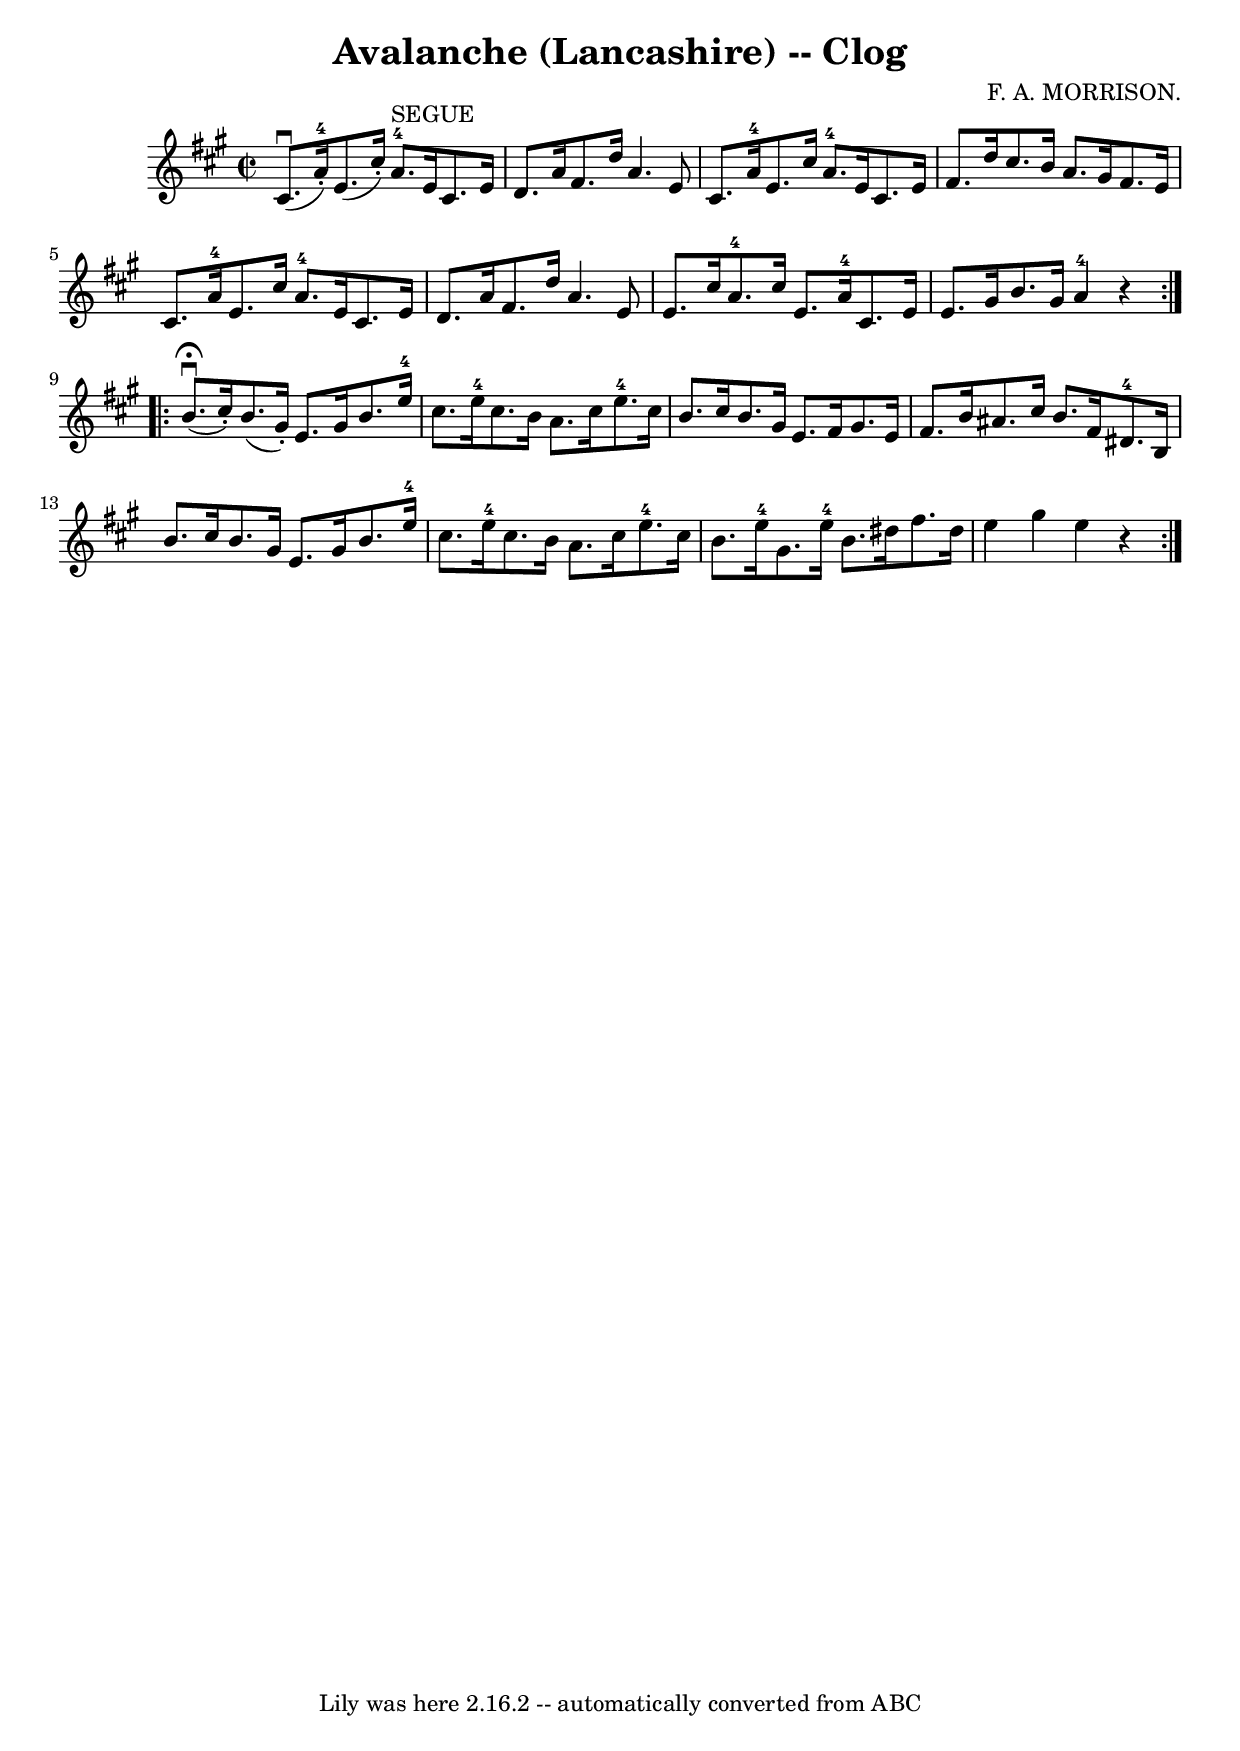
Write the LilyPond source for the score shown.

\version "2.7.40"
\include "Mammoth.ily"
\header {
	book = "Ryan's Mammoth Collection"
	composer = "F. A. MORRISON."
	crossRefNumber = "1"
	footnotes = "\\\\158 943"
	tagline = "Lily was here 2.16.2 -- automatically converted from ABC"
	title = "Avalanche (Lancashire) -- Clog"
}
voicedefault =  {
\set Score.defaultBarType = "empty"

\repeat volta 2 {
\override Staff.TimeSignature #'style = #'C
 \time 2/2 \key a \major cis'8.^\downbow(a'16-4-.) e'8. (
cis''16 -.) a'8.-4^"SEGUE" e'16 cis'8. e'16    |
   
d'8. a'16 fis'8. d''16 a'4. e'8    |
 cis'8. a'16 
-4 e'8. cis''16 a'8.-4 e'16 cis'8. e'16    |
   
fis'8. d''16 cis''8. b'16 a'8. gis'16 fis'8. e'16    
|
 cis'8. a'16-4 e'8. cis''16 a'8.-4 e'16    
cis'8. e'16    |
 d'8. a'16 fis'8. d''16 a'4. e'8    
|
 e'8. cis''16 a'8.-4 cis''16 e'8. a'16-4   
cis'8. e'16    |
 e'8. gis'16 b'8. gis'16 a'4-4   
r4   }     \repeat volta 2 { b'8.^\fermata^\downbow(cis''16 -.) b'8. 
(gis'16 -.) e'8. gis'16 b'8. e''16-4   |
 cis''8.    
e''16-4 cis''8. b'16 a'8. cis''16 e''8.-4 cis''16    
|
 b'8. cis''16 b'8. gis'16 e'8. fis'16 gis'8.    
e'16    |
 fis'8. b'16 ais'8. cis''16 b'8. fis'16    
dis'8.-4 b16    |
 b'8. cis''16 b'8. gis'16 e'8.    
gis'16 b'8. e''16-4   |
 cis''8. e''16-4 cis''8.    
b'16 a'8. cis''16 e''8.-4 cis''16    |
 b'8. e''16 
-4 gis'8. e''16-4 b'8. dis''16 fis''8. dis''16    |
 
 e''4 gis''4 e''4    r4   }   
}

\score{
    <<

	\context Staff="default"
	{
	    \voicedefault 
	}

    >>
	\layout {
	}
	\midi {}
}
